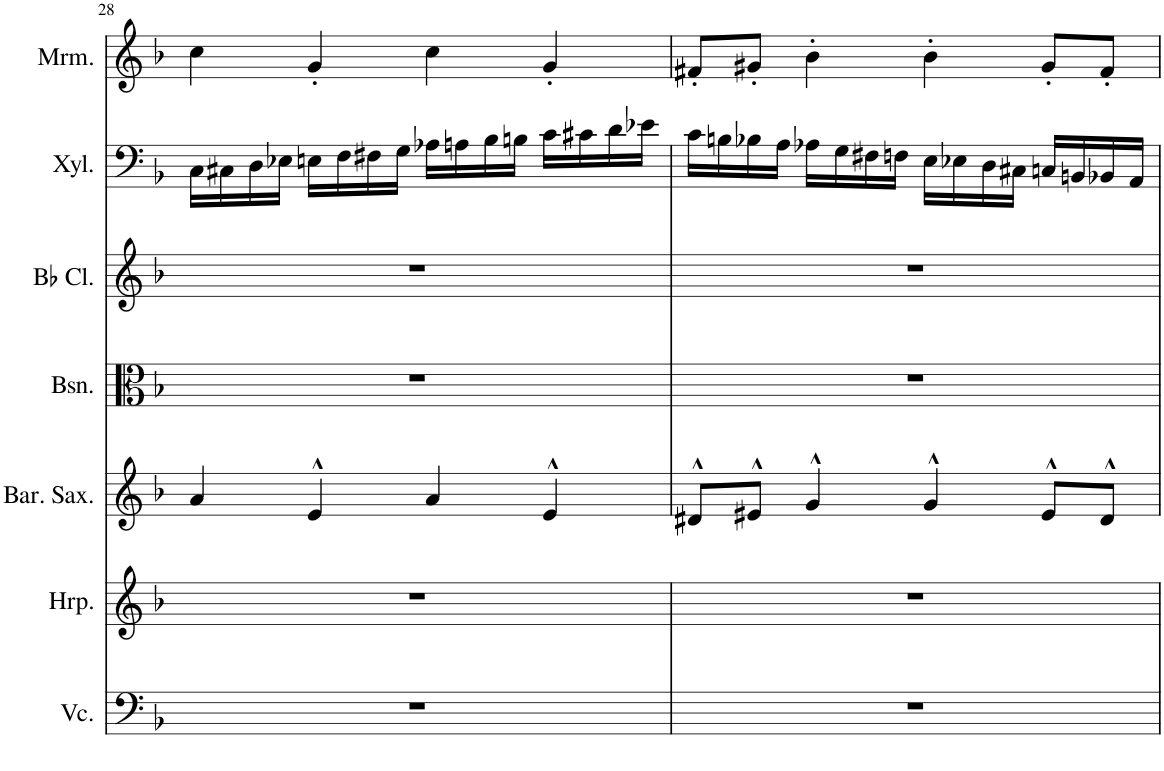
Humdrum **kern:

**kern	**kern	**kern	**kern	**kern	**kern	**kern
*part7	*part6	*part5	*part4	*part3	*part2	*part1
*staff7	*staff6	*staff5	*staff4	*staff3	*staff2	*staff1
*I"Violoncello	*I"Harp	*I"Baritone Saxophone	*I"Bassoon	*I"Bb Clarinet	*I"Xylophone	*I"Marimba
*I'Vc.	*I'Hrp.	*I'Bar. Sax.	*I'Bsn.	*I'Bb Cl.	*I'Xyl.	*I'Mrm.
!!LO:PB:g=z
*clefF4	*clefG2	*clefG2	*clefC3	*clefG2	*clefF4	*clefG2
*	*Trd8c14	*Trd12c21	*	*Trd1c2	*Trd-7c-12	*
*k[b-]	*k[b-]	*k[b-]	*k[b-]	*k[b-]	*k[b-]	*k[b-]
*M4/4	*M4/4	*M4/4	*M4/4	*M4/4	*M4/4	*M4/4
=28	=28	=28	=28	=28	=28	=28
1r	1r	4a/	1r	1r	16C\LL	4cc\
.	.	.	.	.	16C#X\	.
.	.	.	.	.	16D\	.
.	.	.	.	.	16E-X\JJ	.
.	.	4e^^/	.	.	16En\LL	4g'/
.	.	.	.	.	16F\	.
.	.	.	.	.	16F#X\	.
.	.	.	.	.	16G\JJ	.
.	.	4a/	.	.	16A-X\LL	4cc\
.	.	.	.	.	16An\	.
.	.	.	.	.	16B-\	.
.	.	.	.	.	16Bn\JJ	.
.	.	4e^^/	.	.	16c\LL	4g'/
.	.	.	.	.	16c#X\	.
.	.	.	.	.	16d\	.
.	.	.	.	.	16e-X\JJ	.
=29	=29	=29	=29	=29	=29	=29
1r	1r	8d#X^^/L	1r	1r	16c\LL	8f#X'/L
.	.	.	.	.	16Bn\	.
.	.	8e#X^^/J	.	.	16B-X\	8g#X'/J
.	.	.	.	.	16A\JJ	.
.	.	4g^^/	.	.	16A-X\LL	4b-'\
.	.	.	.	.	16G\	.
.	.	.	.	.	16F#X\	.
.	.	.	.	.	16Fn\JJ	.
.	.	4g^^/	.	.	16E\LL	4b-'\
.	.	.	.	.	16E-X\	.
.	.	.	.	.	16D\	.
.	.	.	.	.	16C#X\JJ	.
.	.	8e#^^/L	.	.	16Cn/LL	8g#'/L
.	.	.	.	.	16BBn/	.
.	.	8d#^^/J	.	.	16BB-X/	8f#'/J
.	.	.	.	.	16AA/JJ	.
=	=	=	=	=	=	=
*-	*-	*-	*-	*-	*-	*-
